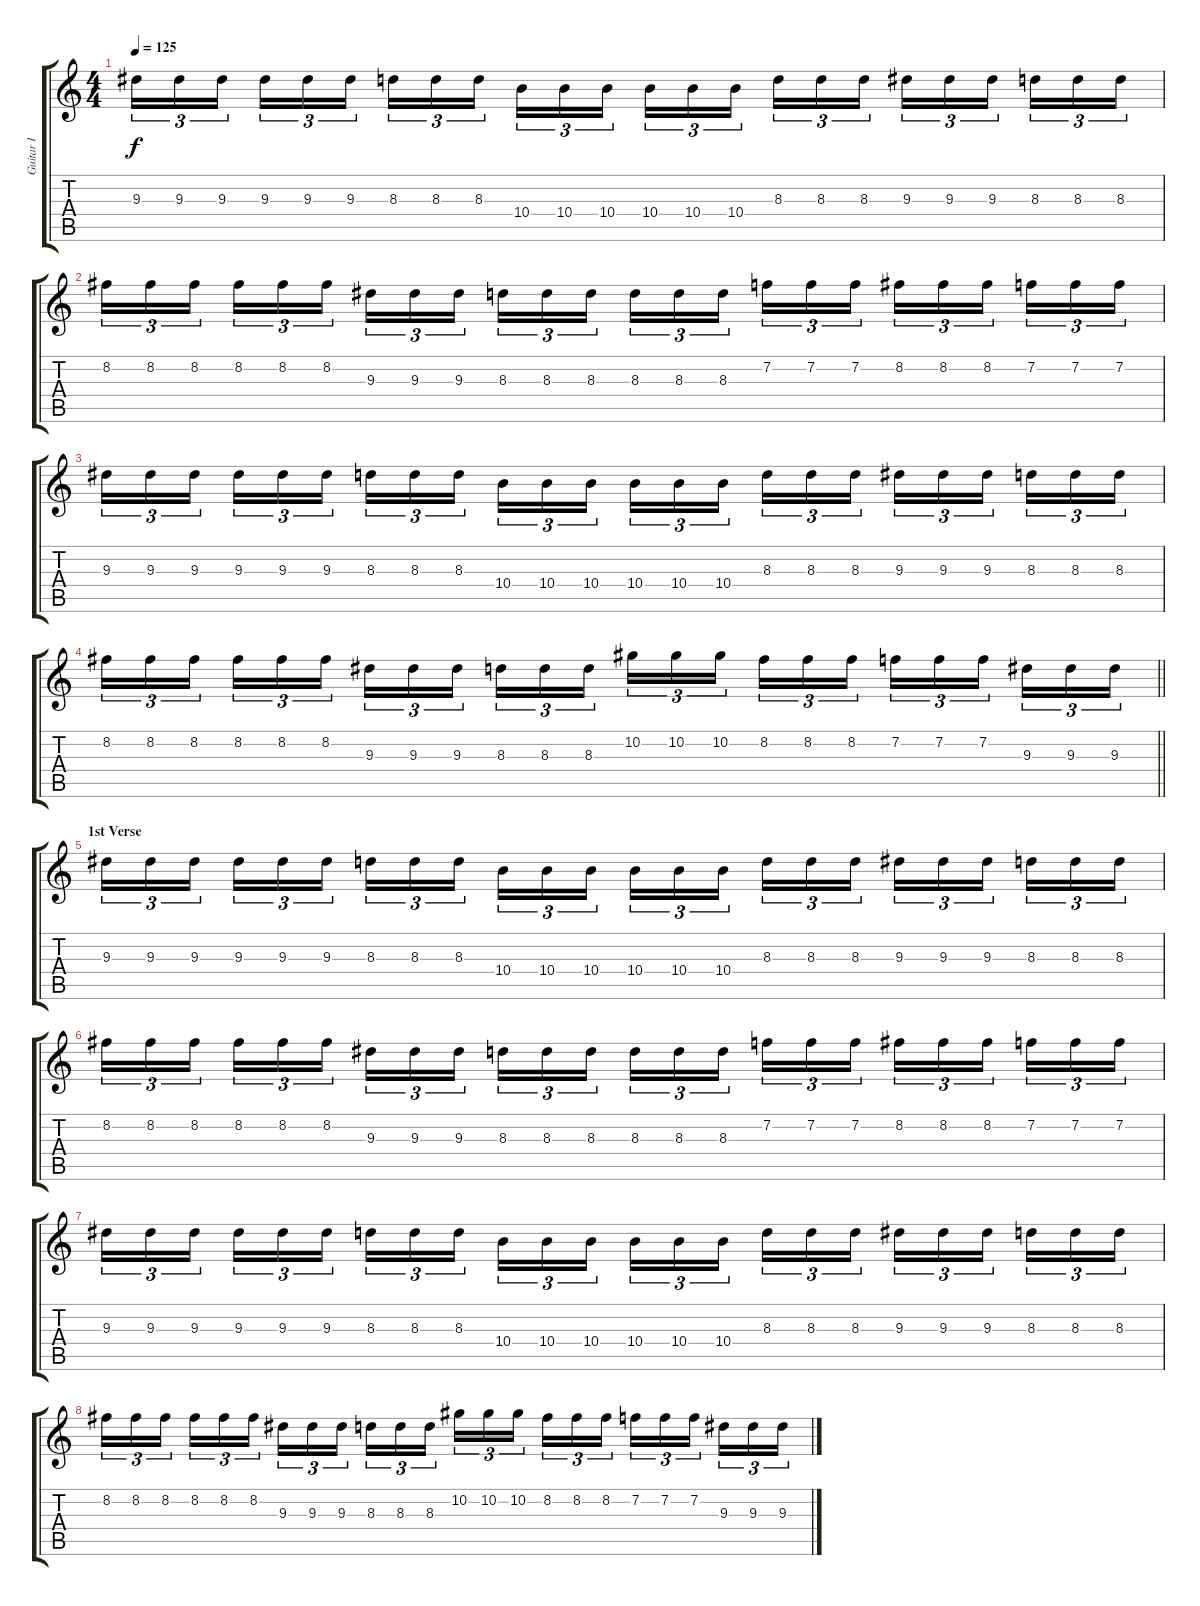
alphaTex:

\track ("Guitar I" "Guitar I") {instrument distortionguitar}
\staff {score tabs}
\tuning (Eb4 Bb3 Gb3 Db3 Ab2 Eb2) {hide}
\ts (4 4)
\tempo 125
\clef g2
\ks c
9.3.16{tu (3 2) dy f} 9.3.16{tu (3 2)} 9.3.16{tu (3 2) beam splitsecondary} 9.3.16{tu (3 2)} 9.3.16{tu (3 2)} 9.3.16{tu (3 2)} 8.3.16{tu (3 2)} 8.3.16{tu (3 2)} 8.3.16{tu (3 2) beam splitsecondary} 10.4.16{tu (3 2)} 10.4.16{tu (3 2)} 10.4.16{tu (3 2)} 10.4.16{tu (3 2)} 10.4.16{tu (3 2)} 10.4.16{tu (3 2) beam splitsecondary} 8.3.16{tu (3 2)} 8.3.16{tu (3 2)} 8.3.16{tu (3 2)} 9.3.16{tu (3 2)} 9.3.16{tu (3 2)} 9.3.16{tu (3 2) beam splitsecondary} 8.3.16{tu (3 2)} 8.3.16{tu (3 2)} 8.3.16{tu (3 2)} |
8.2.16{tu (3 2)} 8.2.16{tu (3 2)} 8.2.16{tu (3 2) beam splitsecondary} 8.2.16{tu (3 2)} 8.2.16{tu (3 2)} 8.2.16{tu (3 2)} 9.3.16{tu (3 2)} 9.3.16{tu (3 2)} 9.3.16{tu (3 2) beam splitsecondary} 8.3.16{tu (3 2)} 8.3.16{tu (3 2)} 8.3.16{tu (3 2)} 8.3.16{tu (3 2)} 8.3.16{tu (3 2)} 8.3.16{tu (3 2) beam splitsecondary} 7.2.16{tu (3 2)} 7.2.16{tu (3 2)} 7.2.16{tu (3 2)} 8.2.16{tu (3 2)} 8.2.16{tu (3 2)} 8.2.16{tu (3 2) beam splitsecondary} 7.2.16{tu (3 2)} 7.2.16{tu (3 2)} 7.2.16{tu (3 2)} |
9.3.16{tu (3 2)} 9.3.16{tu (3 2)} 9.3.16{tu (3 2) beam splitsecondary} 9.3.16{tu (3 2)} 9.3.16{tu (3 2)} 9.3.16{tu (3 2)} 8.3.16{tu (3 2)} 8.3.16{tu (3 2)} 8.3.16{tu (3 2) beam splitsecondary} 10.4.16{tu (3 2)} 10.4.16{tu (3 2)} 10.4.16{tu (3 2)} 10.4.16{tu (3 2)} 10.4.16{tu (3 2)} 10.4.16{tu (3 2) beam splitsecondary} 8.3.16{tu (3 2)} 8.3.16{tu (3 2)} 8.3.16{tu (3 2)} 9.3.16{tu (3 2)} 9.3.16{tu (3 2)} 9.3.16{tu (3 2) beam splitsecondary} 8.3.16{tu (3 2)} 8.3.16{tu (3 2)} 8.3.16{tu (3 2)} |
\barLineRight lightlight
8.2.16{tu (3 2)} 8.2.16{tu (3 2)} 8.2.16{tu (3 2) beam splitsecondary} 8.2.16{tu (3 2)} 8.2.16{tu (3 2)} 8.2.16{tu (3 2)} 9.3.16{tu (3 2)} 9.3.16{tu (3 2)} 9.3.16{tu (3 2) beam splitsecondary} 8.3.16{tu (3 2)} 8.3.16{tu (3 2)} 8.3.16{tu (3 2)} 10.2.16{tu (3 2)} 10.2.16{tu (3 2)} 10.2.16{tu (3 2) beam splitsecondary} 8.2.16{tu (3 2)} 8.2.16{tu (3 2)} 8.2.16{tu (3 2)} 7.2.16{tu (3 2)} 7.2.16{tu (3 2)} 7.2.16{tu (3 2) beam splitsecondary} 9.3.16{tu (3 2)} 9.3.16{tu (3 2)} 9.3.16{tu (3 2)} |
\section ("" "1st Verse")
9.3.16{tu (3 2)} 9.3.16{tu (3 2)} 9.3.16{tu (3 2) beam splitsecondary} 9.3.16{tu (3 2)} 9.3.16{tu (3 2)} 9.3.16{tu (3 2)} 8.3.16{tu (3 2)} 8.3.16{tu (3 2)} 8.3.16{tu (3 2) beam splitsecondary} 10.4.16{tu (3 2)} 10.4.16{tu (3 2)} 10.4.16{tu (3 2)} 10.4.16{tu (3 2)} 10.4.16{tu (3 2)} 10.4.16{tu (3 2) beam splitsecondary} 8.3.16{tu (3 2)} 8.3.16{tu (3 2)} 8.3.16{tu (3 2)} 9.3.16{tu (3 2)} 9.3.16{tu (3 2)} 9.3.16{tu (3 2) beam splitsecondary} 8.3.16{tu (3 2)} 8.3.16{tu (3 2)} 8.3.16{tu (3 2)} |
8.2.16{tu (3 2)} 8.2.16{tu (3 2)} 8.2.16{tu (3 2) beam splitsecondary} 8.2.16{tu (3 2)} 8.2.16{tu (3 2)} 8.2.16{tu (3 2)} 9.3.16{tu (3 2)} 9.3.16{tu (3 2)} 9.3.16{tu (3 2) beam splitsecondary} 8.3.16{tu (3 2)} 8.3.16{tu (3 2)} 8.3.16{tu (3 2)} 8.3.16{tu (3 2)} 8.3.16{tu (3 2)} 8.3.16{tu (3 2) beam splitsecondary} 7.2.16{tu (3 2)} 7.2.16{tu (3 2)} 7.2.16{tu (3 2)} 8.2.16{tu (3 2)} 8.2.16{tu (3 2)} 8.2.16{tu (3 2) beam splitsecondary} 7.2.16{tu (3 2)} 7.2.16{tu (3 2)} 7.2.16{tu (3 2)} |
9.3.16{tu (3 2)} 9.3.16{tu (3 2)} 9.3.16{tu (3 2) beam splitsecondary} 9.3.16{tu (3 2)} 9.3.16{tu (3 2)} 9.3.16{tu (3 2)} 8.3.16{tu (3 2)} 8.3.16{tu (3 2)} 8.3.16{tu (3 2) beam splitsecondary} 10.4.16{tu (3 2)} 10.4.16{tu (3 2)} 10.4.16{tu (3 2)} 10.4.16{tu (3 2)} 10.4.16{tu (3 2)} 10.4.16{tu (3 2) beam splitsecondary} 8.3.16{tu (3 2)} 8.3.16{tu (3 2)} 8.3.16{tu (3 2)} 9.3.16{tu (3 2)} 9.3.16{tu (3 2)} 9.3.16{tu (3 2) beam splitsecondary} 8.3.16{tu (3 2)} 8.3.16{tu (3 2)} 8.3.16{tu (3 2)} |
8.2.16{tu (3 2)} 8.2.16{tu (3 2)} 8.2.16{tu (3 2) beam splitsecondary} 8.2.16{tu (3 2)} 8.2.16{tu (3 2)} 8.2.16{tu (3 2)} 9.3.16{tu (3 2)} 9.3.16{tu (3 2)} 9.3.16{tu (3 2) beam splitsecondary} 8.3.16{tu (3 2)} 8.3.16{tu (3 2)} 8.3.16{tu (3 2)} 10.2.16{tu (3 2)} 10.2.16{tu (3 2)} 10.2.16{tu (3 2) beam splitsecondary} 8.2.16{tu (3 2)} 8.2.16{tu (3 2)} 8.2.16{tu (3 2)} 7.2.16{tu (3 2)} 7.2.16{tu (3 2)} 7.2.16{tu (3 2) beam splitsecondary} 9.3.16{tu (3 2)} 9.3.16{tu (3 2)} 9.3.16{tu (3 2)}
